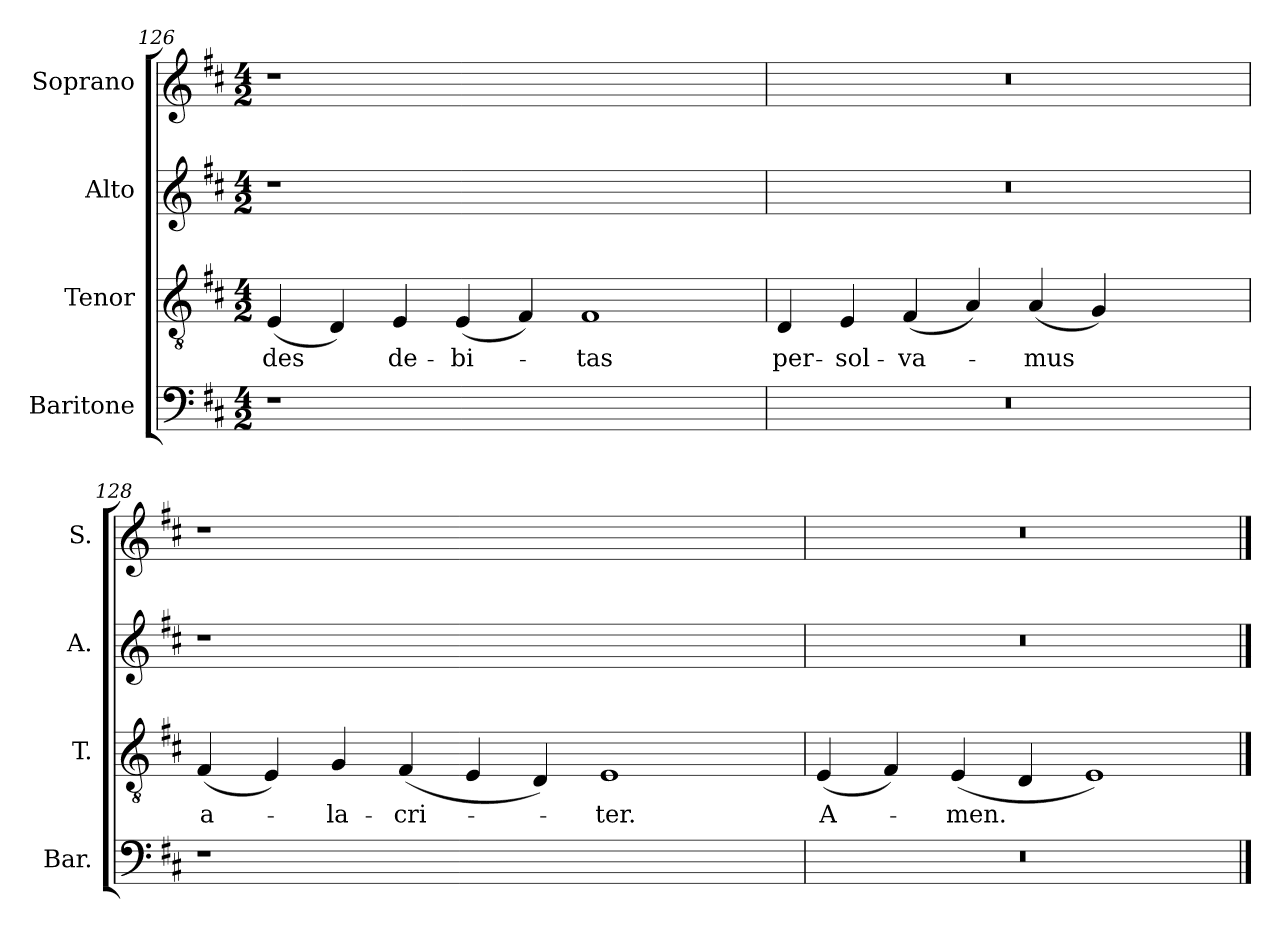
**kern	**kern	**text	**kern	**kern
*part4	*part3	*part3	*part2	*part1
*staff4	*staff3	*staff3	*staff2	*staff1
*I"Baritone	*I"Tenor	*	*I"Alto	*I"Soprano
*I'Bar.	*I'T.	*	*I'A.	*I'S.
*clefF4	*clefGv2	*	*clefG2	*clefG2
*	*ITrd7c12	*	*	*
*k[f#c#]	*k[f#c#]	*	*k[f#c#]	*k[f#c#]
*D:	*D:	*	*D:	*D:
*M4/2	*M4/2	*	*M4/2	*M4/2
=126	=126	=126	=126	=126
!LO:N:vis=1	!	!	!	!
!	!	!LO:LY:b:color=#000000	!LO:N:vis=1	!LO:N:vis=1
0r	(4EEi/	-des	0r	0r
.	4DDi/)	.	.	.
!	!	!LO:LY:b:color=#000000	!	!
.	4EEi/	de-	.	.
!	!	!LO:LY:b:color=#000000	!	!
.	(4EEi/	-bi-	.	.
.	4FF#i/)	.	.	.
!	!	!LO:LY:b:color=#000000	!	!
.	1FF#i	-tas	.	.
4ryy	.	.	4ryy	4ryy
=127	=127	=127	=127	=127
!LO:N:vis=1	!	!	!	!
!	!	!LO:LY:b:color=#000000	!LO:N:vis=1	!LO:N:vis=1
0r	4DDi/	per-	0r	0r
!	!	!LO:LY:b:color=#000000	!	!
.	4EEi/	-sol-	.	.
!	!	!LO:LY:b:color=#000000	!	!
.	(4FF#i/	-va-	.	.
.	4AAi/)	.	.	.
!	!	!LO:LY:b:color=#000000	!	!
.	(4AAi/	-mus	.	.
.	4GGi/)	.	.	.
.	2ryy	.	.	.
=128	=128	=128	=128	=128
!LO:N:vis=1	!	!	!	!
!	!	!LO:LY:b:color=#000000	!LO:N:vis=1	!LO:N:vis=1
0r	(4FF#i/	a-	0r	0r
.	4EEi/)	.	.	.
!	!	!LO:LY:b:color=#000000	!	!
.	4GGi/	-la-	.	.
!	!	!LO:LY:b:color=#000000	!	!
.	(4FF#i/	-cri-	.	.
.	4EEi/	.	.	.
.	4DDi/)	.	.	.
!	!	!LO:LY:b:color=#000000	!	!
.	1EEi	-ter.	.	.
2ryy	.	.	2ryy	2ryy
=129	=129	=129	=129	=129
!LO:N:vis=1	!	!	!	!
!	!	!LO:LY:b:color=#000000	!LO:N:vis=1	!LO:N:vis=1
0r	(4EEi/	A-	0r	0r
.	4FF#i/)	.	.	.
!	!	!LO:LY:b:color=#000000	!	!
.	(4EEi/	-men.	.	.
.	4DDi/	.	.	.
.	1EEi)	.	.	.
==	==	==	==	==
*-	*-	*-	*-	*-
